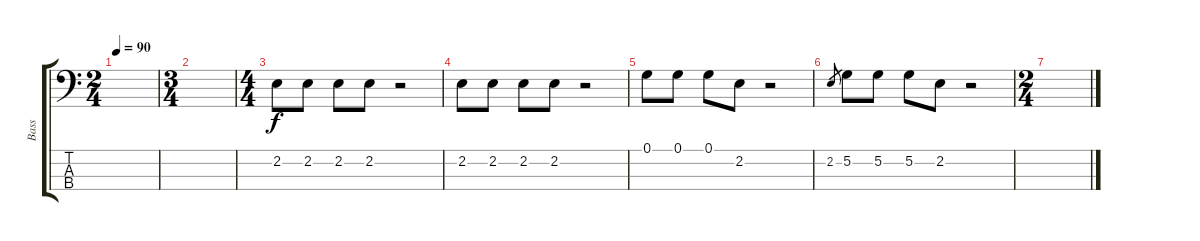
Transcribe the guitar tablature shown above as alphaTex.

\track ("Bass" "Bass") {instrument electricbasspick}
\staff {score tabs}
\tuning (G2 D2 A1 E1) {hide}
\ts (2 4)
\tempo 90
\clef f4
\ks c
|
\ts (3 4)
|
\ts (4 4)
2.2.8 2.2.8 2.2.8 2.2.8 r.2 |
2.2.8 2.2.8 2.2.8 2.2.8 r.2 |
0.1.8 0.1.8 0.1.8 2.2.8 r.2 |
2.2.8{gr} 5.2.8 5.2.8 5.2.8 2.2.8 r.2 |
\ts (2 4)
